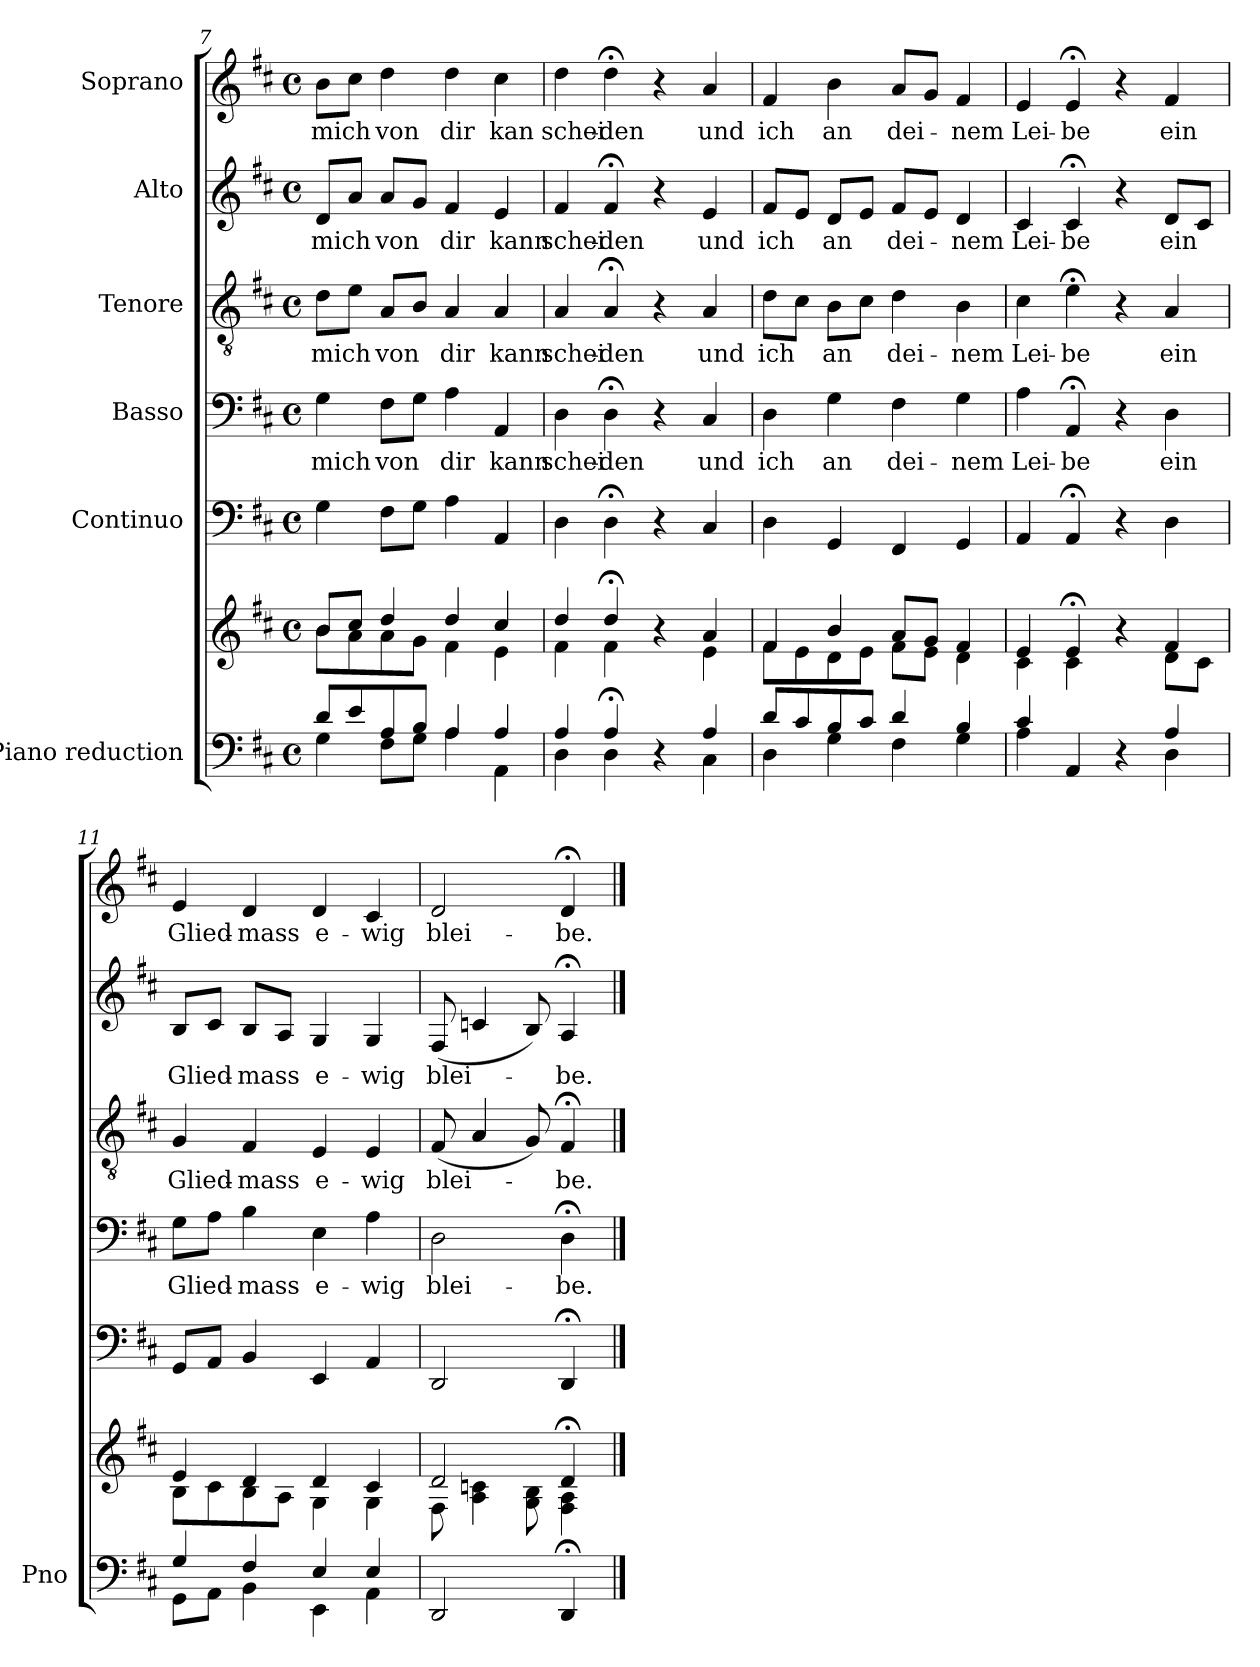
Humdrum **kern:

**kern	**kern	**kern	**kern	**text	**kern	**text	**kern	**text	**kern	**text
*part6	*part6	*part5	*part4	*part4	*part3	*part3	*part2	*part2	*part1	*part1
*staff7	*staff6	*staff5	*staff4	*staff4	*staff3	*staff3	*staff2	*staff2	*staff1	*staff1
*I"Piano reduction	*	*I"Continuo	*I"Basso	*	*I"Tenore	*	*I"Alto	*	*I"Soprano	*
*I'Pno	*	*	*	*	*	*	*	*	*	*
!!LO:LB:g=z
*clefF4	*clefG2	*clefF4	*clefF4	*	*clefGv2	*	*clefG2	*	*clefG2	*
*k[f#c#]	*k[f#c#]	*k[f#c#]	*k[f#c#]	*	*k[f#c#]	*	*k[f#c#]	*	*k[f#c#]	*
*M4/4	*M4/4	*M4/4	*M4/4	*	*M4/4	*	*M4/4	*	*M4/4	*
*met(c)	*met(c)	*met(c)	*met(c)	*	*met(c)	*	*met(c)	*	*met(c)	*
=7	=7	=7	=7	=7	=7	=7	=7	=7	=7	=7
*^	*^	*	*	*	*	*	*	*	*	*
!	!	!	!	!	!	!LO:LY:b	!	!LO:LY:b	!	!LO:LY:b	!	!LO:LY:b
8d/L	4G\	8b/L	8b\L	4G\	4G\	mich	8d\L	mich	8d/L	mich	8b\L	mich
8e/	.	8cc#/J	8a\	.	.	.	8e\J	.	8a/J	.	8cc#\J	.
!	!	!	!	!	!	!LO:LY:b	!	!LO:LY:b	!	!LO:LY:b	!	!LO:LY:b
8A/	8F#\L	4dd/	8a\	8F#\L	8F#\L	von	8A/L	von	8a/L	von	4dd\	von
8B/J	8G\J	.	8g\J	8G\J	8G\J	.	8B/J	.	8g/J	.	.	.
!	!	!	!	!	!	!LO:LY:b	!	!LO:LY:b	!	!LO:LY:b	!	!LO:LY:b
4A/	4A\	4dd/	4f#\	4A\	4A\	dir	4A/	dir	4f#/	dir	4dd\	dir
!	!	!	!	!	!	!LO:LY:b	!	!LO:LY:b	!	!LO:LY:b	!	!LO:LY:b
4A/	4AA\	4cc#/	4e\	4AA/	4AA/	kann	4A/	kann	4e/	kann	4cc#\	kan
=8	=8	=8	=8	=8	=8	=8	=8	=8	=8	=8	=8	=8
!	!	!	!	!	!	!LO:LY:b	!	!LO:LY:b	!	!LO:LY:b	!	!LO:LY:b
4A/	4D\	4dd/	4f#\	4D\	4D\	schei-	4A/	schei-	4f#/	schei-	4dd\	schei-
!	!	!	!	!	!	!LO:LY:b	!	!LO:LY:b	!	!LO:LY:b	!	!LO:LY:b
4A;/	4D\	4dd;</	4f#\	4D;<\	4D;<\	-den	4A;</	-den	4f#;</	-den	4dd;<\	-den
4r	4ryy	4r	4ryy	4r	4r	.	4r	.	4r	.	4r	.
!	!	!	!	!	!	!LO:LY:b	!	!LO:LY:b	!	!LO:LY:b	!	!LO:LY:b
4A/	4C#\	4a/	4e\	4C#/	4C#/	und	4A/	und	4e/	und	4a/	und
=9	=9	=9	=9	=9	=9	=9	=9	=9	=9	=9	=9	=9
!	!	!	!	!	!	!LO:LY:b	!	!LO:LY:b	!	!LO:LY:b	!	!LO:LY:b
8d/L	4D\	4f#/	8f#\L	4D\	4D\	ich	8d\L	ich	8f#/L	ich	4f#/	ich
8c#/	.	.	8e\	.	.	.	8c#\J	.	8e/J	.	.	.
!	!	!	!	!	!	!LO:LY:b	!	!LO:LY:b	!	!LO:LY:b	!	!LO:LY:b
8B/	4G\	4b/	8d\	4GG/	4G\	an	8B\L	an	8d/L	an	4b\	an
8c#/J	.	.	8e\J	.	.	.	8c#\J	.	8e/J	.	.	.
!	!	!	!	!	!	!LO:LY:b	!	!LO:LY:b	!	!LO:LY:b	!	!LO:LY:b
4d/	4F#\	8a/L	8f#\L	4FF#/	4F#\	dei-	4d\	dei-	8f#/L	dei-	8a/L	dei-
.	.	8g/J	8e\J	.	.	.	.	.	8e/J	.	8g/J	.
!	!	!	!	!	!	!LO:LY:b	!	!LO:LY:b	!	!LO:LY:b	!	!LO:LY:b
4B/	4G\	4f#/	4d\	4GG/	4G\	-nem	4B\	-nem	4d/	-nem	4f#/	-nem
=10	=10	=10	=10	=10	=10	=10	=10	=10	=10	=10	=10	=10
!	!	!	!	!	!	!LO:LY:b	!	!LO:LY:b	!	!LO:LY:b	!	!LO:LY:b
4c#/	4A\	4e/	4c#\	4AA/	4A\	Lei-	4c#\	Lei-	4c#/	Lei-	4e/	Lei-
!	!	!	!	!	!	!LO:LY:b	!	!LO:LY:b	!	!LO:LY:b	!	!LO:LY:b
4r;yy	4AA/	4e;</	4c#\	4AA;</	4AA;</	-be	4e;<\	-be	4c#;</	-be	4e;</	-be
4r	4ryy	4r	4ryy	4r	4r	.	4r	.	4r	.	4r	.
!	!	!	!	!	!	!LO:LY:b	!	!LO:LY:b	!	!LO:LY:b	!	!LO:LY:b
4A/	4D\	4f#/	8d\L	4D\	4D\	ein	4A/	ein	8d/L	ein	4f#/	ein
.	.	.	8c#\J	.	.	.	.	.	8c#/J	.	.	.
=11	=11	=11	=11	=11	=11	=11	=11	=11	=11	=11	=11	=11
!	!	!	!	!	!	!LO:LY:b	!	!LO:LY:b	!	!LO:LY:b	!	!LO:LY:b
4G/	8GG\L	4e/	8B\L	8GG/L	8G\L	Glied-	4G/	Glied-	8B/L	Glied-	4e/	Glied-
.	8AA\J	.	8c#\	8AA/J	8A\J	.	.	.	8c#/J	.	.	.
!	!	!	!	!	!	!LO:LY:b	!	!LO:LY:b	!	!LO:LY:b	!	!LO:LY:b
4F#/	4BB\	4d/	8B\	4BB/	4B\	-mass	4F#/	-mass	8B/L	-mass	4d/	-mass
.	.	.	8A\J	.	.	.	.	.	8A/J	.	.	.
!	!	!	!	!	!	!LO:LY:b	!	!LO:LY:b	!	!LO:LY:b	!	!LO:LY:b
4E/	4EE\	4d/	4G\	4EE/	4E\	e-	4E/	e-	4G/	e-	4d/	e-
!	!	!	!	!	!	!LO:LY:b	!	!LO:LY:b	!	!LO:LY:b	!	!LO:LY:b
4E/	4AA\	4c#/	4G\	4AA/	4A\	-wig	4E/	-wig	4G/	-wig	4c#/	-wig
=12	=12	=12	=12	=12	=12	=12	=12	=12	=12	=12	=12	=12
!	!	!	!	!	!	!LO:LY:b	!	!LO:LY:b	!	!LO:LY:b	!	!LO:LY:b
*v	*v	*	*	*	*	*	*	*	*	*	*	*
2DD/	2d/	8F#\	2DD/	2D\	blei-	(8F#/	blei-	(8F#/	blei-	2d/	blei-
.	.	4A\ 4cn\	.	.	.	4A/	.	4cn/	.	.	.
.	.	8G\ 8B\	.	.	.	8G/)	.	8B/)	.	.	.
!	!	!	!	!	!LO:LY:b	!	!LO:LY:b	!	!LO:LY:b	!	!LO:LY:b
4DD;/	4d;</	4F#\ 4A\	4DD;</	4D;<\	-be.	4F#;</	-be.	4A;</	-be.	4d;</	-be.
*	*v	*v	*	*	*	*	*	*	*	*	*
==	==	==	==	==	==	==	==	==	==	==
*-	*-	*-	*-	*-	*-	*-	*-	*-	*-	*-
